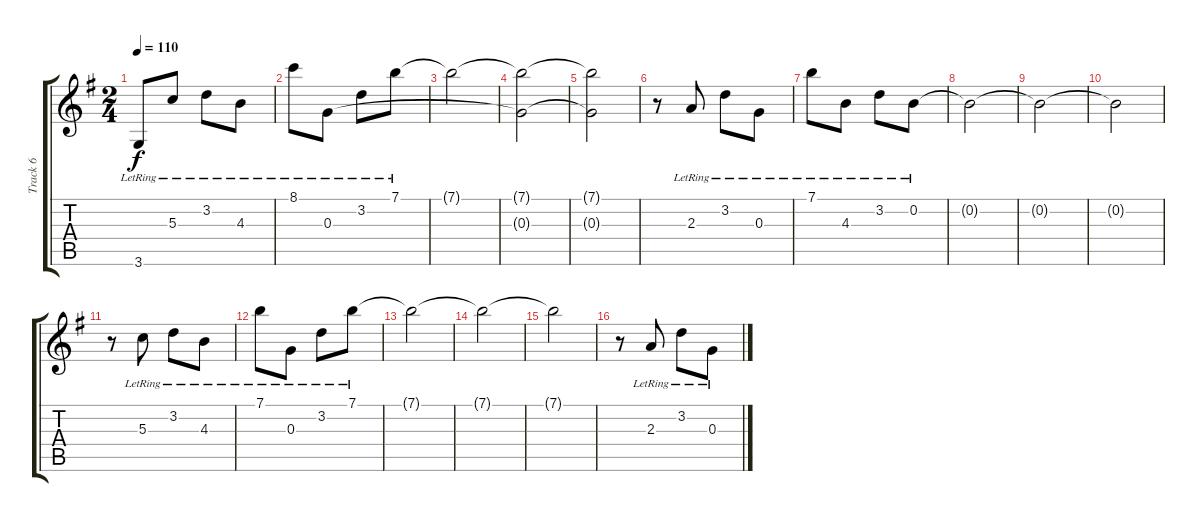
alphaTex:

\track ("Track 6" "Track 6") {instrument acousticguitarnylon}
\staff {score tabs}
\tuning (E4 B3 G3 D3 A2 E2) {hide}
\ts (2 4)
\tempo 110
\clef g2
\ks g
3.6{lr}.8{dy f} 5.3{lr}.8 3.2{lr}.8 4.3{lr}.8 |
8.1{lr}.8 0.3{lr}.8 3.2{lr}.8 7.1{lr}.8 |
7.1{t}.2 |
(7.1{t} 0.3{t}).2 |
(7.1{t} 0.3{t}).2 |
r.8 2.3{lr}.8 3.2{lr}.8 0.3{lr}.8 |
7.1{lr}.8 4.3{lr}.8 3.2{lr}.8 0.2{lr}.8 |
0.2{t}.2 |
0.2{t}.2 |
0.2{t}.2 |
r.8 5.3{lr}.8 3.2{lr}.8 4.3{lr}.8 |
7.1{lr}.8 0.3{lr}.8 3.2{lr}.8 7.1{lr}.8 |
7.1{t}.2 |
7.1{t}.2 |
7.1{t}.2 |
r.8 2.3{lr}.8 3.2{lr}.8 0.3{lr}.8
